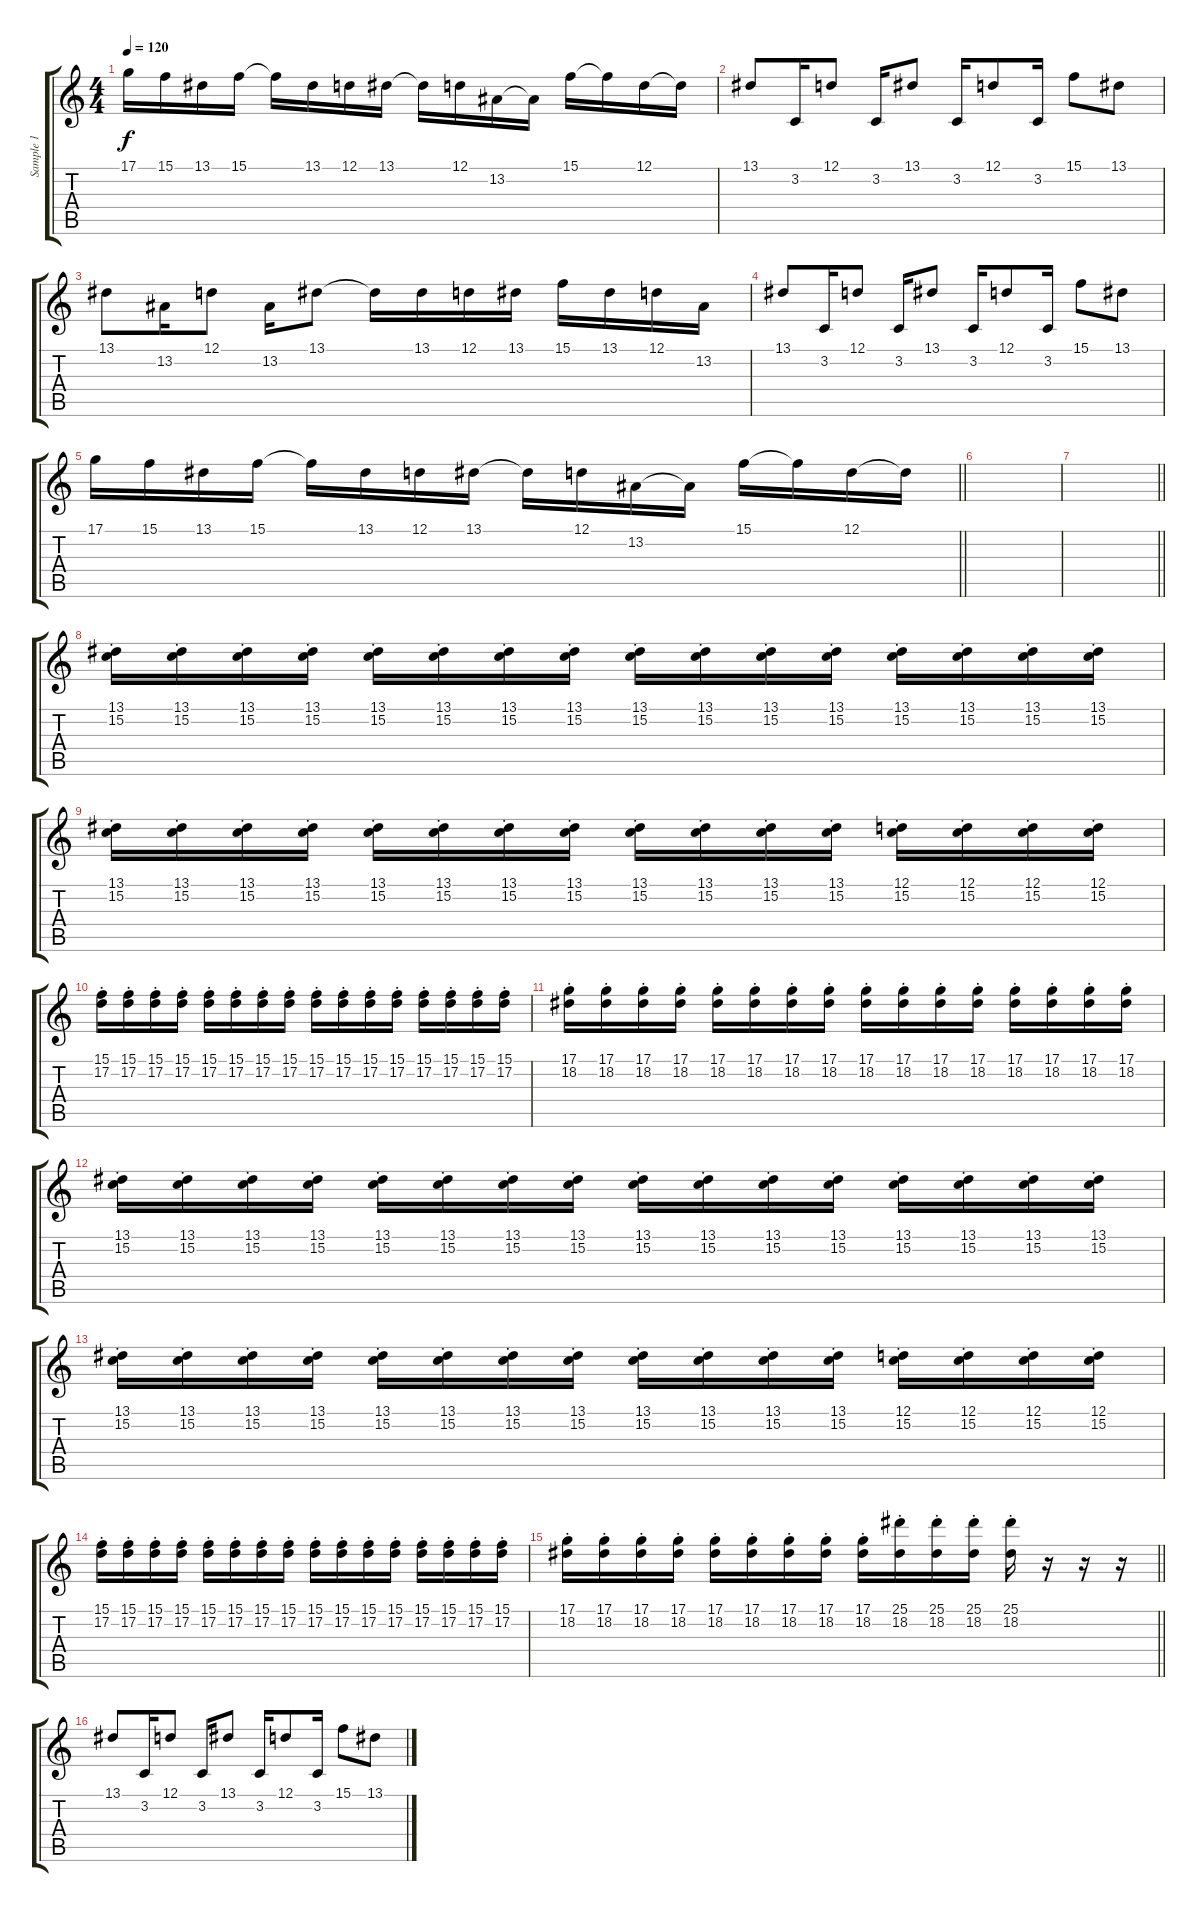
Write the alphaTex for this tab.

\track ("Sample 1" "Sample 1") {instrument lead2sawtooth}
\staff {score tabs}
\tuning (D4 A3 F3 C3 G2 C2) {hide}
\ts (4 4)
\tempo 120
\clef g2
\ks c
17.1.16{dy f} 15.1.16 13.1.16 15.1.16 15.1{t}.16 13.1.16 12.1.16 13.1.16 13.1{t}.16 12.1.16 13.2.16 13.2{t}.16 15.1.16 15.1{t}.16 12.1.16 12.1{t}.16 |
13.1.8 3.2.16 12.1.8 3.2.16 13.1.8 3.2.16 12.1.8 3.2.16 15.1.8 13.1.8 |
13.1.8 13.2.16 12.1.8 13.2.16 13.1.8 13.1{t}.16 13.1.16 12.1.16 13.1.16 15.1.16 13.1.16 12.1.16 13.2.16 |
13.1.8 3.2.16 12.1.8 3.2.16 13.1.8 3.2.16 12.1.8 3.2.16 15.1.8 13.1.8 |
\barLineRight lightlight
17.1.16 15.1.16 13.1.16 15.1.16 15.1{t}.16 13.1.16 12.1.16 13.1.16 13.1{t}.16 12.1.16 13.2.16 13.2{t}.16 15.1.16 15.1{t}.16 12.1.16 12.1{t}.16 |
\section ("" " ")
|
\barLineRight lightlight
|
\section ("" " ")
(13.1{st} 15.2).16{volume 10} (13.1{st} 15.2).16 (13.1{st} 15.2).16 (13.1{st} 15.2).16 (13.1{st} 15.2).16 (13.1{st} 15.2).16 (13.1{st} 15.2).16 (13.1{st} 15.2).16 (13.1{st} 15.2).16 (13.1{st} 15.2).16 (13.1{st} 15.2).16 (13.1{st} 15.2).16 (13.1{st} 15.2).16 (13.1{st} 15.2).16 (13.1{st} 15.2).16 (13.1{st} 15.2).16 |
(13.1{st} 15.2).16 (13.1{st} 15.2).16 (13.1{st} 15.2).16 (13.1{st} 15.2).16 (13.1{st} 15.2).16 (13.1{st} 15.2).16 (13.1{st} 15.2).16 (13.1{st} 15.2).16 (13.1{st} 15.2).16 (13.1{st} 15.2).16 (13.1{st} 15.2).16 (13.1{st} 15.2).16 (12.1{st} 15.2).16 (12.1{st} 15.2).16 (12.1{st} 15.2).16 (12.1{st} 15.2).16 |
(15.1{st} 17.2).16 (15.1{st} 17.2).16 (15.1{st} 17.2).16 (15.1{st} 17.2).16 (15.1{st} 17.2).16 (15.1{st} 17.2).16 (15.1{st} 17.2).16 (15.1{st} 17.2).16 (15.1{st} 17.2).16 (15.1{st} 17.2).16 (15.1{st} 17.2).16 (15.1{st} 17.2).16 (15.1{st} 17.2).16 (15.1{st} 17.2).16 (15.1{st} 17.2).16 (15.1{st} 17.2).16 |
(17.1{st} 18.2).16 (17.1{st} 18.2).16 (17.1{st} 18.2).16 (17.1{st} 18.2).16 (17.1{st} 18.2).16 (17.1{st} 18.2).16 (17.1{st} 18.2).16 (17.1{st} 18.2).16 (17.1{st} 18.2).16 (17.1{st} 18.2).16 (17.1{st} 18.2).16 (17.1{st} 18.2).16 (17.1{st} 18.2).16 (17.1{st} 18.2).16 (17.1{st} 18.2).16 (17.1{st} 18.2).16 |
(13.1{st} 15.2).16 (13.1{st} 15.2).16 (13.1{st} 15.2).16 (13.1{st} 15.2).16 (13.1{st} 15.2).16 (13.1{st} 15.2).16 (13.1{st} 15.2).16 (13.1{st} 15.2).16 (13.1{st} 15.2).16 (13.1{st} 15.2).16 (13.1{st} 15.2).16 (13.1{st} 15.2).16 (13.1{st} 15.2).16 (13.1{st} 15.2).16 (13.1{st} 15.2).16 (13.1{st} 15.2).16 |
(13.1{st} 15.2).16 (13.1{st} 15.2).16 (13.1{st} 15.2).16 (13.1{st} 15.2).16 (13.1{st} 15.2).16 (13.1{st} 15.2).16 (13.1{st} 15.2).16 (13.1{st} 15.2).16 (13.1{st} 15.2).16 (13.1{st} 15.2).16 (13.1{st} 15.2).16 (13.1{st} 15.2).16 (12.1{st} 15.2).16 (12.1{st} 15.2).16 (12.1{st} 15.2).16 (12.1{st} 15.2).16 |
(15.1{st} 17.2).16 (15.1{st} 17.2).16 (15.1{st} 17.2).16 (15.1{st} 17.2).16 (15.1{st} 17.2).16 (15.1{st} 17.2).16 (15.1{st} 17.2).16 (15.1{st} 17.2).16 (15.1{st} 17.2).16 (15.1{st} 17.2).16 (15.1{st} 17.2).16 (15.1{st} 17.2).16 (15.1{st} 17.2).16 (15.1{st} 17.2).16 (15.1{st} 17.2).16 (15.1{st} 17.2).16 |
\barLineRight lightlight
(17.1{st} 18.2).16 (17.1{st} 18.2).16 (17.1{st} 18.2).16 (17.1{st} 18.2).16 (17.1{st} 18.2).16 (17.1{st} 18.2).16 (17.1{st} 18.2).16 (17.1{st} 18.2).16 (17.1{st} 18.2).16 (25.1{st} 18.2).16 (25.1{st} 18.2).16 (25.1{st} 18.2).16 (25.1{st} 18.2).16 r.16 r.16 r.16 |
\section ("" " ")
13.1.8{volume 14} 3.2.16 12.1.8 3.2.16 13.1.8 3.2.16 12.1.8 3.2.16 15.1.8 13.1.8
